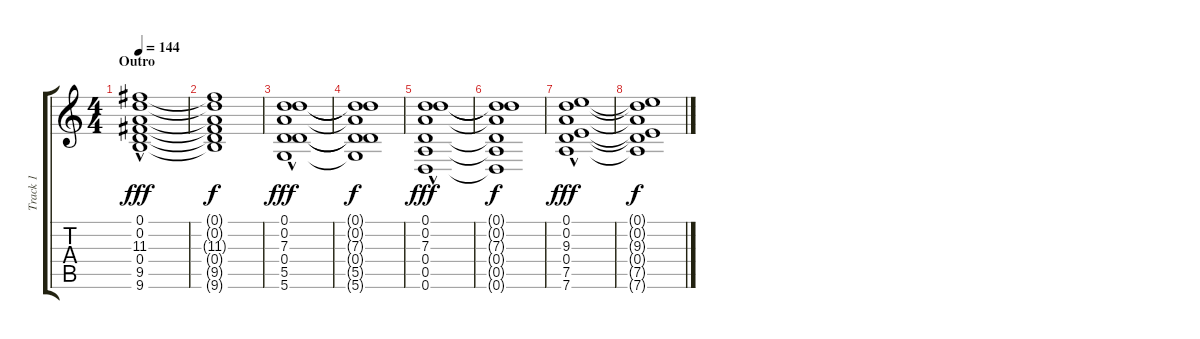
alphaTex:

\track ("Track 1" "Track 1") {instrument acousticguitarsteel}
\staff {score tabs}
\tuning (D4 A3 G3 D3 A2 D2) {hide}
\ts (4 4)
\section ("" "Outro")
\tempo 144
\clef g2
\ks c
(0.1{hac} 0.2{hac} 11.3{hac} 0.4{hac} 9.5{hac} 9.6{hac}).1{dy fff} |
(0.1{t} 0.2{t} 11.3{t} 0.4{t} 9.5{t} 9.6{t}).1{dy f} |
(0.1{hac} 0.2{hac} 7.3{hac} 0.4{hac} 5.5{hac} 5.6{hac}).1{dy fff} |
(0.1{t} 0.2{t} 7.3{t} 0.4{t} 5.5{t} 5.6{t}).1{dy f} |
(0.1{hac} 0.2{hac} 7.3{hac} 0.4{hac} 0.5{hac} 0.6{hac}).1{dy fff} |
(0.1{t} 0.2{t} 7.3{t} 0.4{t} 0.5{t} 0.6{t}).1{dy f} |
(0.1{hac} 0.2{hac} 9.3{hac} 0.4{hac} 7.5{hac} 7.6{hac}).1{dy fff} |
(0.1{t} 0.2{t} 9.3{t} 0.4{t} 7.5{t} 7.6{t}).1{dy f}
